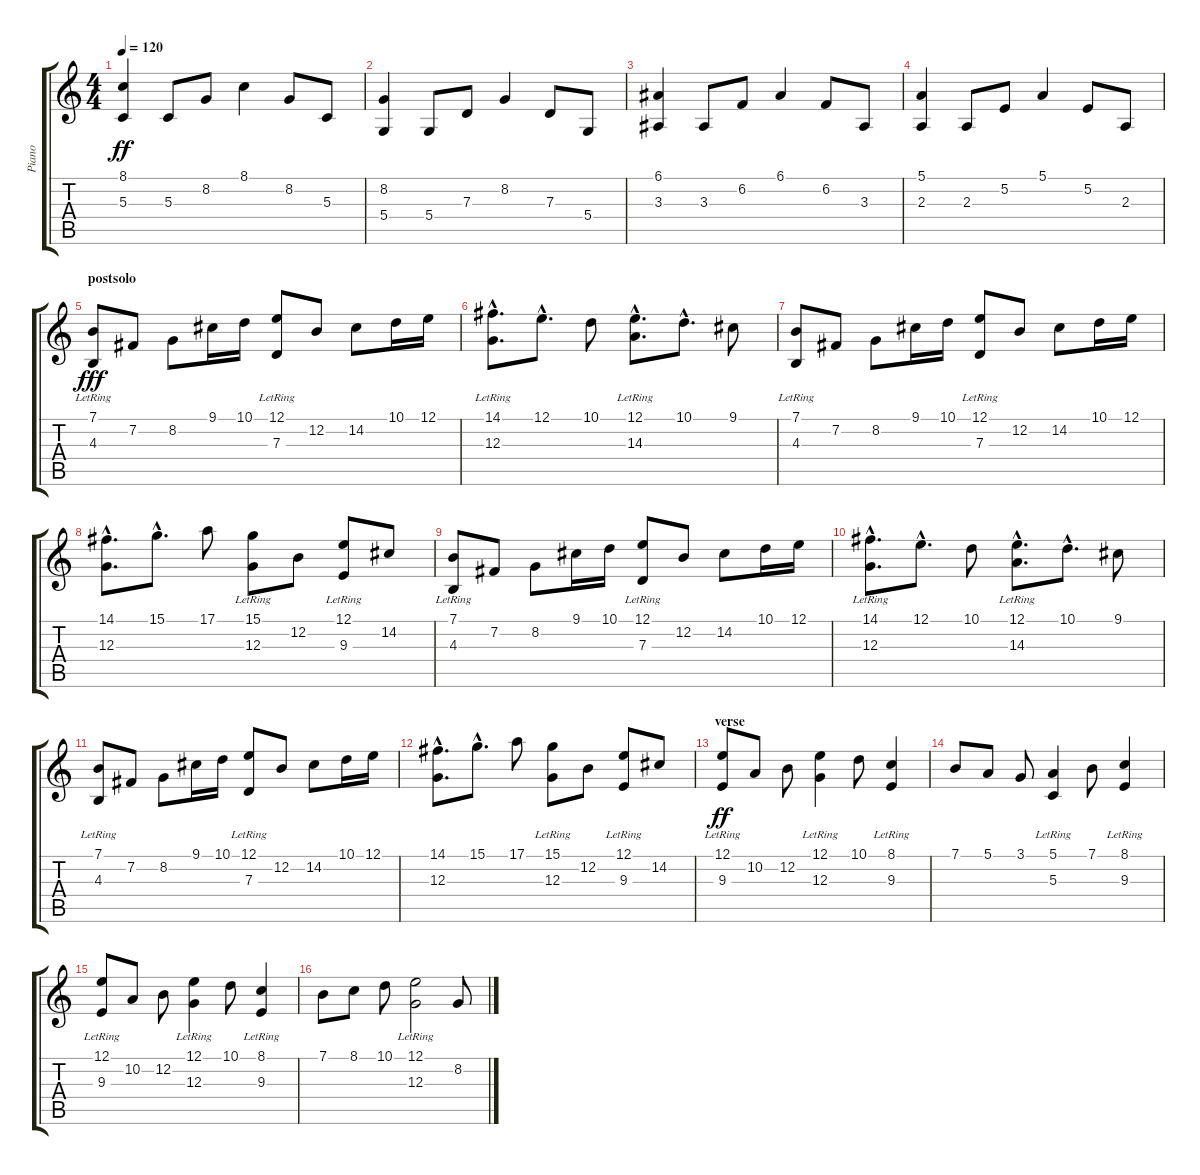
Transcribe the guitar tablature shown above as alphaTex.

\track ("Piano" "Piano") {instrument acousticgrandpiano}
\staff {score tabs}
\tuning (E4 B3 G3 D3 A2 E2) {hide}
\ts (4 4)
\tempo 120
\clef g2
\ks c
(8.1 5.3).4{dy ff} 5.3.8 8.2.8 8.1.4 8.2.8 5.3.8 |
(8.2 5.4).4 5.4.8 7.3.8 8.2.4 7.3.8 5.4.8 |
(6.1 3.3).4 3.3.8 6.2.8 6.1.4 6.2.8 3.3.8 |
(5.1 2.3).4 2.3.8 5.2.8 5.1.4 5.2.8 2.3.8 |
\section ("" "postsolo")
(7.1 4.3{lr}).8{dy fff} 7.2.8 8.2.8 9.1.16 10.1.16 (12.1 7.3{lr}).8 12.2.8 14.2.8 10.1.16 12.1.16 |
(14.1{hac} 12.3{hac lr}).8{d} 12.1{hac}.8{d} 10.1.8 (12.1{hac} 14.3{hac lr}).8{d} 10.1{hac}.8{d} 9.1.8 |
(7.1 4.3{lr}).8 7.2.8 8.2.8 9.1.16 10.1.16 (12.1 7.3{lr}).8 12.2.8 14.2.8 10.1.16 12.1.16 |
(14.1{hac} 12.3{hac}).8{d} 15.1{hac}.8{d} 17.1.8 (15.1 12.3{lr}).8 12.2.8 (12.1 9.3{lr}).8 14.2.8 |
(7.1 4.3{lr}).8 7.2.8 8.2.8 9.1.16 10.1.16 (12.1 7.3{lr}).8 12.2.8 14.2.8 10.1.16 12.1.16 |
(14.1{hac} 12.3{hac lr}).8{d} 12.1{hac}.8{d} 10.1.8 (12.1{hac} 14.3{hac lr}).8{d} 10.1{hac}.8{d} 9.1.8 |
(7.1 4.3{lr}).8 7.2.8 8.2.8 9.1.16 10.1.16 (12.1 7.3{lr}).8 12.2.8 14.2.8 10.1.16 12.1.16 |
(14.1{hac} 12.3{hac}).8{d} 15.1{hac}.8{d} 17.1.8 (15.1 12.3{lr}).8 12.2.8 (12.1 9.3{lr}).8 14.2.8 |
\section ("" "verse")
(12.1{lr} 9.3{lr}).8{dy ff} 10.2.8 12.2.8 (12.1 12.3{lr}).4 10.1.8 (8.1 9.3{lr}).4 |
7.1.8 5.1.8 3.1.8 (5.1 5.3{lr}).4 7.1.8 (8.1 9.3{lr}).4 |
(12.1{lr} 9.3{lr}).8 10.2.8 12.2.8 (12.1 12.3{lr}).4 10.1.8 (8.1 9.3{lr}).4 |
7.1.8 8.1.8 10.1.8 (12.1{lr} 12.3{lr}).2 8.2.8
